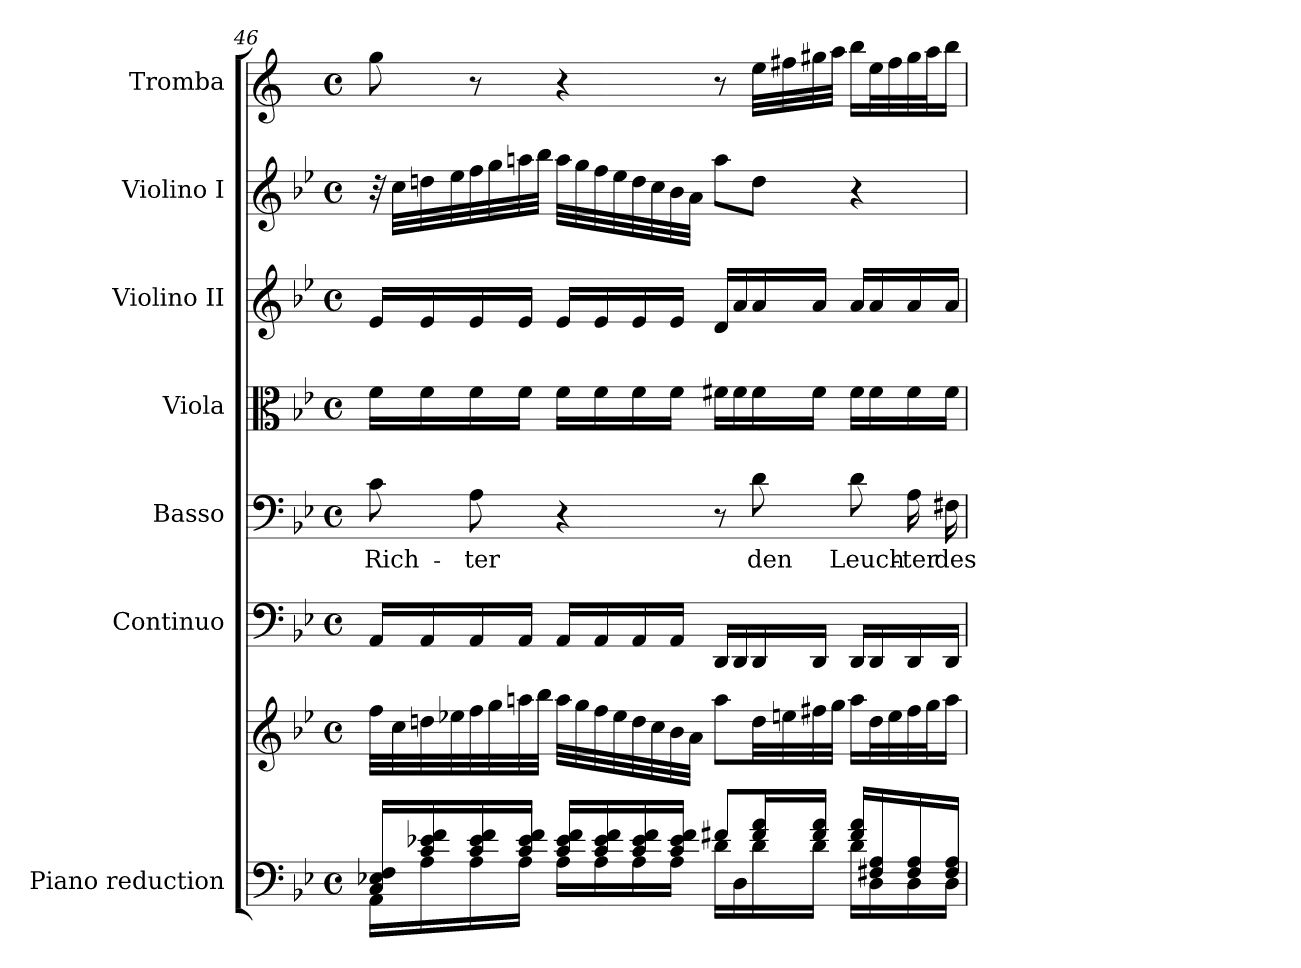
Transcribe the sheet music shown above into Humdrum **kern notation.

**kern	**kern	**kern	**kern	**text	**kern	**kern	**kern	**kern
*part7	*part7	*part6	*part5	*part5	*part4	*part3	*part2	*part1
*staff8	*staff7	*staff6	*staff5	*staff5	*staff4	*staff3	*staff2	*staff1
*I"Piano reduction	*	*I"Continuo	*I"Basso	*	*I"Viola	*I"Violino II	*I"Violino I	*I"Tromba
*I'Pno	*	*	*	*	*	*	*	*
!!LO:LB:g=z
*clefF4	*clefG2	*clefF4	*clefF4	*	*clefC3	*clefG2	*clefG2	*clefG2
*	*	*	*	*	*	*	*	*ITrd1c2
*k[b-e-]	*k[b-e-]	*k[b-e-]	*k[b-e-]	*	*k[b-e-]	*k[b-e-]	*k[b-e-]	*k[b-e-]
*M4/4	*M4/4	*M4/4	*M4/4	*	*M4/4	*M4/4	*M4/4	*M4/4
*met(c)	*met(c)	*met(c)	*met(c)	*	*met(c)	*met(c)	*met(c)	*met(c)
=46	=46	=46	=46	=46	=46	=46	=46	=46
*^	*	*	*	*	*	*	*	*
!	!	!	!	!	!LO:LY:b	!	!	!	!
16C/ 16E-X/ 16F/LL	16AA\LL	32ff\LLL	16AA/LL	8c\	Rich-	16f\LL	16e-/LL	32r	8ff\
.	.	32cc\	.	.	.	.	.	32cc\LLL	.
16c/ 16e-X/ 16f/	16A\	32ddn\	16AA/	.	.	16f\	16e-/	32ddn\	.
.	.	32ee-X\	.	.	.	.	.	32ee-\	.
!	!	!	!	!	!LO:LY:b	!	!	!	!
16c/ 16e-/ 16f/	16A\	32ff\	16AA/	8A\	ter	16f\	16e-/	32ff\	8r
.	.	32gg\	.	.	.	.	.	32gg\	.
16c/ 16e-/ 16f/JJ	16A\JJ	32aan\	16AA/JJ	.	.	16f\JJ	16e-/JJ	32aan\	.
.	.	32bb-\JJJ	.	.	.	.	.	32bb-\JJJ	.
16c/ 16e-/ 16f/LL	16A\LL	32aa\LLL	16AA/LL	4r	.	16f\LL	16e-/LL	32aa\LLL	4r
.	.	32gg\	.	.	.	.	.	32gg\	.
16c/ 16e-/ 16f/	16A\	32ff\	16AA/	.	.	16f\	16e-/	32ff\	.
.	.	32ee-\	.	.	.	.	.	32ee-\	.
16c/ 16e-/ 16f/	16A\	32dd\	16AA/	.	.	16f\	16e-/	32dd\	.
.	.	32cc\	.	.	.	.	.	32cc\	.
16c/ 16e-/ 16f/JJ	16A\JJ	32b-\	16AA/JJ	.	.	16f\JJ	16e-/JJ	32b-\	.
.	.	32a\JJJ	.	.	.	.	.	32a\JJJ	.
8f#X/L	16d\LL	8aa\L	16DD/LL	8r	.	16f#X\LL	16d/LL	8aa\L	8r
.	16D\	.	16DD/	.	.	16f#\	16a/	.	.
!	!	!	!	!	!LO:LY:b	!	!	!	!
16f#/ 16a/L	16d\	32dd\LL	16DD/	8d\	den	16f#\	16a/	8dd\J	32dd\LLL
.	.	32een\	.	.	.	.	.	.	32een\
16f#/ 16a/JJ	16d\JJ	32ff#X\	16DD/JJ	.	.	16f#\JJ	16a/JJ	.	32ff#X\
.	.	32gg\JJJ	.	.	.	.	.	.	32gg\JJJ
!	!	!	!	!	!LO:LY:b	!	!	!	!
16f#/ 16a/LL	16d\LL	16aa\LL	16DD/LL	8d\	Leuch-	16f#\LL	16a/LL	4r	16aa\LL
16F#X/ 16A/	16D\	32dd\L	16DD/	.	.	16f#\	16a/	.	32dd\L
.	.	32ee\	.	.	.	.	.	.	32ee\
!	!	!	!	!	!LO:LY:b	!	!	!	!
16F#/ 16A/	16D\	32ff#\	16DD/	16A\	ter	16f#\	16a/	.	32ff#\
.	.	32gg\J	.	.	.	.	.	.	32gg\J
!	!	!	!	!	!LO:LY:b	!	!	!	!
16F#/ 16A/JJ	16D\JJ	16aa\JJ	16DD/JJ	16F#X\	des	16f#\JJ	16a/JJ	.	16aa\JJ
*v	*v	*	*	*	*	*	*	*	*
=	=	=	=	=	=	=	=	=
*-	*-	*-	*-	*-	*-	*-	*-	*-
